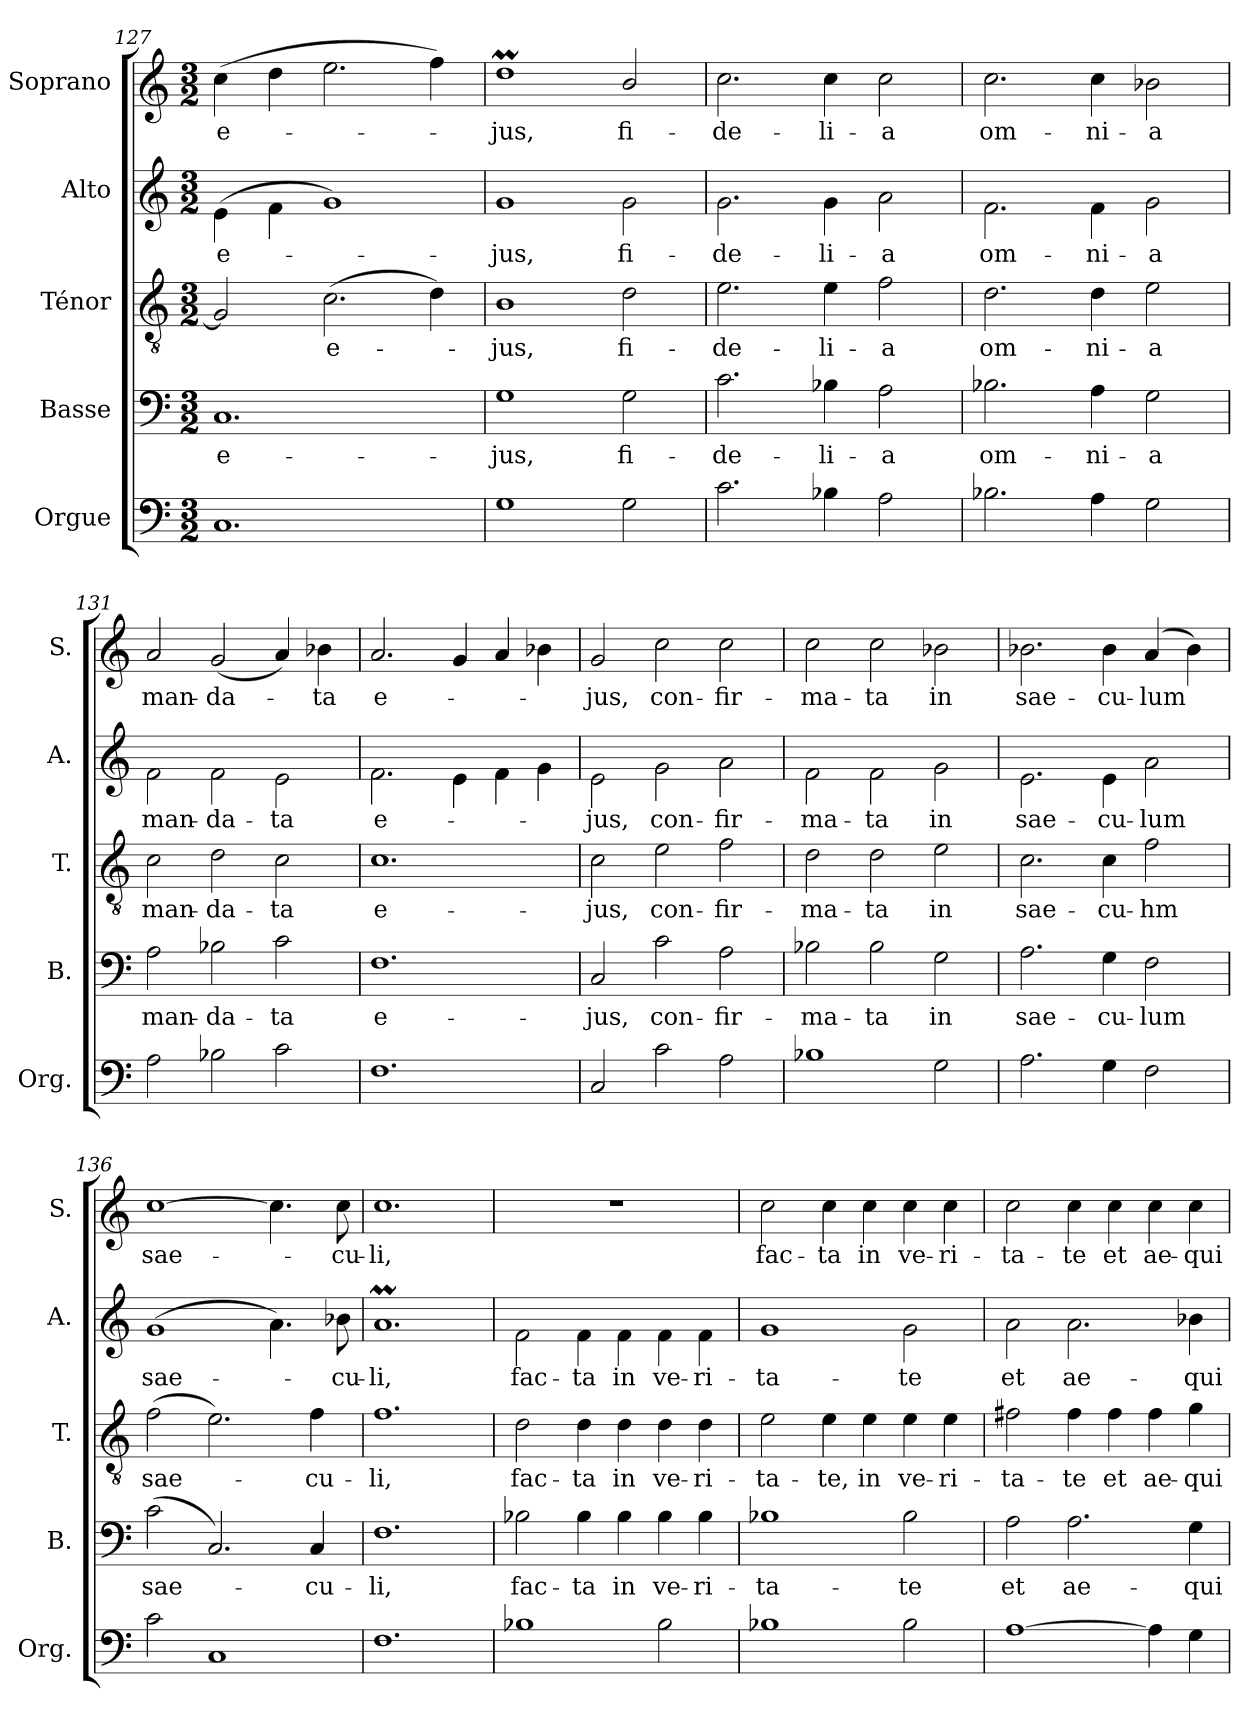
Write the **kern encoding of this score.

**kern	**kern	**text	**kern	**text	**kern	**text	**kern	**text
*part5	*part4	*part4	*part3	*part3	*part2	*part2	*part1	*part1
*staff5	*staff4	*staff4	*staff3	*staff3	*staff2	*staff2	*staff1	*staff1
*I"Orgue	*I"Basse	*	*I"Ténor	*	*I"Alto	*	*I"Soprano	*
*I'Org.	*I'B.	*	*I'T.	*	*I'A.	*	*I'S.	*
*clefF4	*clefF4	*	*clefGv2	*	*clefG2	*	*clefG2	*
*k[]	*k[]	*	*k[]	*	*k[]	*	*k[]	*
*M3/2	*M3/2	*	*M3/2	*	*M3/2	*	*M3/2	*
=127	=127	=127	=127	=127	=127	=127	=127	=127
!	!	!LO:LY:b	!	!	!	!LO:LY:b	!	!LO:LY:b
1.C	1.C	e-	2G/]	.	(>4e\	e-	(>4cc\	e-
.	.	.	.	.	4f\	.	4dd\	.
!	!	!	!	!LO:LY:b	!	!	!	!
.	.	.	(>2.c\	e-	1g)	.	2.ee\	.
.	.	.	4d\)	.	.	.	4ff\)	.
=128	=128	=128	=128	=128	=128	=128	=128	=128
!	!	!LO:LY:b	!	!LO:LY:b	!	!LO:LY:b	!	!LO:LY:b
1G	1G	-jus,	1B	-jus,	1g	-jus,	1ddM	-jus,
!	!	!LO:LY:b	!	!LO:LY:b	!	!LO:LY:b	!LO:N:head=open	!LO:LY:b
2G\	2G\	fi-	2d\	fi-	2g\	fi-	2b/	fi-
=129	=129	=129	=129	=129	=129	=129	=129	=129
!	!	!LO:LY:b	!	!LO:LY:b	!	!LO:LY:b	!	!LO:LY:b
2.c\	2.c\	-de-	2.e\	-de-	2.g\	-de-	2.cc\	-de-
!	!	!LO:LY:b	!	!LO:LY:b	!	!LO:LY:b	!	!LO:LY:b
4B-X\	4B-X\	-li-	4e\	-li-	4g\	-li-	4cc\	-li-
!	!	!LO:LY:b	!	!LO:LY:b	!	!LO:LY:b	!	!LO:LY:b
2A\	2A\	-a	2f\	-a	2a\	-a	2cc\	-a
!!LO:PB:g=z
=130	=130	=130	=130	=130	=130	=130	=130	=130
!	!	!LO:LY:b	!	!LO:LY:b	!	!LO:LY:b	!	!LO:LY:b
2.B-X\	2.B-X\	om-	2.d\	om-	2.f\	om-	2.cc\	om-
!	!	!LO:LY:b	!	!LO:LY:b	!	!LO:LY:b	!	!LO:LY:b
4A\	4A\	-ni-	4d\	-ni-	4f\	-ni-	4cc\	-ni-
!	!	!LO:LY:b	!	!LO:LY:b	!	!LO:LY:b	!	!LO:LY:b
2G\	2G\	-a	2e\	-a	2g\	-a	2b-X\	-a
=131	=131	=131	=131	=131	=131	=131	=131	=131
!	!	!LO:LY:b	!	!LO:LY:b	!	!LO:LY:b	!	!LO:LY:b
2A\	2A\	man-	2c\	man-	2f\	man-	2a/	man-
!	!	!LO:LY:b	!	!LO:LY:b	!	!LO:LY:b	!	!LO:LY:b
2B-X\	2B-X\	-da-	2d\	-da-	2f\	-da-	(<2g/	-da-
!	!	!LO:LY:b	!	!LO:LY:b	!	!LO:LY:b	!	!
2c\	2c\	-ta	2c\	-ta	2e\	-ta	4a/)	.
!	!	!	!	!	!	!	!	!LO:LY:b
.	.	.	.	.	.	.	4b-X\	-ta
=132	=132	=132	=132	=132	=132	=132	=132	=132
!	!	!LO:LY:b	!	!LO:LY:b	!	!LO:LY:b	!	!LO:LY:b
1.F	1.F	e-	1.c	e-	2.f\	e-	2.a/	e-
.	.	.	.	.	4e\	.	4g/	.
.	.	.	.	.	4f\	.	4a/	.
.	.	.	.	.	4g\	.	4b-X\	.
=133	=133	=133	=133	=133	=133	=133	=133	=133
!	!	!LO:LY:b	!	!LO:LY:b	!	!LO:LY:b	!	!LO:LY:b
2C/	2C/	-jus,	2c\	-jus,	2e\	-jus,	2g/	-jus,
!	!	!LO:LY:b	!	!LO:LY:b	!	!LO:LY:b	!	!LO:LY:b
2c\	2c\	con-	2e\	con-	2g\	con-	2cc\	con-
!	!	!LO:LY:b	!	!LO:LY:b	!	!LO:LY:b	!	!LO:LY:b
2A\	2A\	-fir-	2f\	-fir-	2a\	-fir-	2cc\	-fir-
=134	=134	=134	=134	=134	=134	=134	=134	=134
!	!	!LO:LY:b	!	!LO:LY:b	!	!LO:LY:b	!	!LO:LY:b
1B-X	2B-X\	-ma-	2d\	-ma-	2f\	-ma-	2cc\	-ma-
!	!	!LO:LY:b	!	!LO:LY:b	!	!LO:LY:b	!	!LO:LY:b
.	2B-\	-ta	2d\	-ta	2f\	-ta	2cc\	-ta
!	!	!LO:LY:b	!	!LO:LY:b	!	!LO:LY:b	!	!LO:LY:b
2G\	2G\	in	2e\	in	2g\	in	2b-X\	in
=135	=135	=135	=135	=135	=135	=135	=135	=135
!	!	!LO:LY:b	!	!LO:LY:b	!	!LO:LY:b	!	!LO:LY:b
2.A\	2.A\	sae-	2.c\	sae-	2.e\	sae-	2.b-X\	sae-
!	!	!LO:LY:b	!	!LO:LY:b	!	!LO:LY:b	!	!LO:LY:b
4G\	4G\	-cu-	4c\	-cu-	4e\	-cu-	4b-\	-cu-
!	!	!LO:LY:b	!	!LO:LY:b	!	!LO:LY:b	!	!LO:LY:b
2F\	2F\	-lum	2f\	-hm	2a\	-lum	(>4a/	-lum
.	.	.	.	.	.	.	4b-\)	.
=136	=136	=136	=136	=136	=136	=136	=136	=136
!	!	!LO:LY:b	!	!LO:LY:b	!	!LO:LY:b	!	!LO:LY:b
2c\	(>2c\	sae-	(>2f\	sae-	(>1g	sae-	[1cc	sae-
1C	2.C/)	.	2.e\)	.	.	.	.	.
.	.	.	.	.	4.a\)	.	4.cc\]	.
!	!	!LO:LY:b	!	!LO:LY:b	!	!	!	!
.	4C/	-cu-	4f\	-cu-	.	.	.	.
!	!	!	!	!	!	!LO:LY:b	!	!LO:LY:b
.	.	.	.	.	8b-X\	-cu-	8cc\	-cu-
=137	=137	=137	=137	=137	=137	=137	=137	=137
!	!	!LO:LY:b	!	!LO:LY:b	!	!LO:LY:b	!	!LO:LY:b
1.F	1.F	-li,	1.f	-li,	1.aM	-li,	1.cc	-li,
=138	=138	=138	=138	=138	=138	=138	=138	=138
!	!	!LO:LY:b	!	!LO:LY:b	!	!LO:LY:b	!	!
1B-X	2B-X\	fac-	2d\	fac-	2f\	fac-	1.r	.
!	!	!LO:LY:b	!	!LO:LY:b	!	!LO:LY:b	!	!
.	4B-\	-ta	4d\	-ta	4f\	-ta	.	.
!	!	!LO:LY:b	!	!LO:LY:b	!	!LO:LY:b	!	!
.	4B-\	in	4d\	in	4f\	in	.	.
!	!	!LO:LY:b	!	!LO:LY:b	!	!LO:LY:b	!	!
2B-\	4B-\	ve-	4d\	ve-	4f\	ve-	.	.
!	!	!LO:LY:b	!	!LO:LY:b	!	!LO:LY:b	!	!
.	4B-\	-ri-	4d\	-ri-	4f\	-ri-	.	.
!!LO:LB:g=z
=139	=139	=139	=139	=139	=139	=139	=139	=139
!	!	!LO:LY:b	!	!LO:LY:b	!	!LO:LY:b	!	!LO:LY:b
1B-X	1B-X	-ta-	2e\	-ta-	1g	-ta-	2cc\	fac-
!	!	!	!	!LO:LY:b	!	!	!	!LO:LY:b
.	.	.	4e\	-te,	.	.	4cc\	-ta
!	!	!	!	!LO:LY:b	!	!	!	!LO:LY:b
.	.	.	4e\	in	.	.	4cc\	in
!	!	!LO:LY:b	!	!LO:LY:b	!	!LO:LY:b	!	!LO:LY:b
2B-\	2B-\	-te	4e\	ve-	2g\	-te	4cc\	ve-
!	!	!	!	!LO:LY:b	!	!	!	!LO:LY:b
.	.	.	4e\	-ri-	.	.	4cc\	-ri-
=140	=140	=140	=140	=140	=140	=140	=140	=140
!	!	!LO:LY:b	!	!LO:LY:b	!	!LO:LY:b	!	!LO:LY:b
[1A	2A\	et	2f#X\	-ta-	2a\	et	2cc\	-ta-
!	!	!LO:LY:b	!	!LO:LY:b	!	!LO:LY:b	!	!LO:LY:b
.	2.A\	ae-	4f#\	-te	2.a\	ae-	4cc\	-te
!	!	!	!	!LO:LY:b	!	!	!	!LO:LY:b
.	.	.	4f#\	et	.	.	4cc\	et
!	!	!	!	!LO:LY:b	!	!	!	!LO:LY:b
4A\]	.	.	4f#\	ae-	.	.	4cc\	ae-
!	!	!LO:LY:b	!	!LO:LY:b	!	!LO:LY:b	!	!LO:LY:b
4G\	4G\	-qui-	4g\	-qui-	4b-X\	-qui-	4cc\	-qui-
=	=	=	=	=	=	=	=	=
*-	*-	*-	*-	*-	*-	*-	*-	*-
